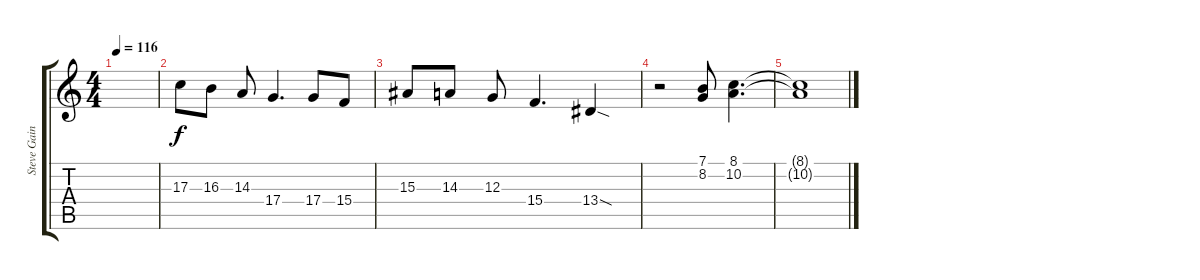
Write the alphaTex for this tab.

\track ("Steve Gaines - Fills" "Steve Gain") {instrument lead2sawtooth}
\staff {score tabs}
\tuning (E4 B3 G3 D3 A2 E2) {hide}
\ts (4 4)
\tempo 116
\clef g2
\ks c
|
17.3.8 16.3.8 14.3.8 17.4.4{d} 17.4.8 15.4.8 |
15.3.8 14.3.8 12.3.8 15.4.4{d} 13.4{sod}.4 |
r.2 (7.1 8.2).8 (8.1 10.2).4{d} |
(8.1{t} 10.2{t}).1{volume 0}
